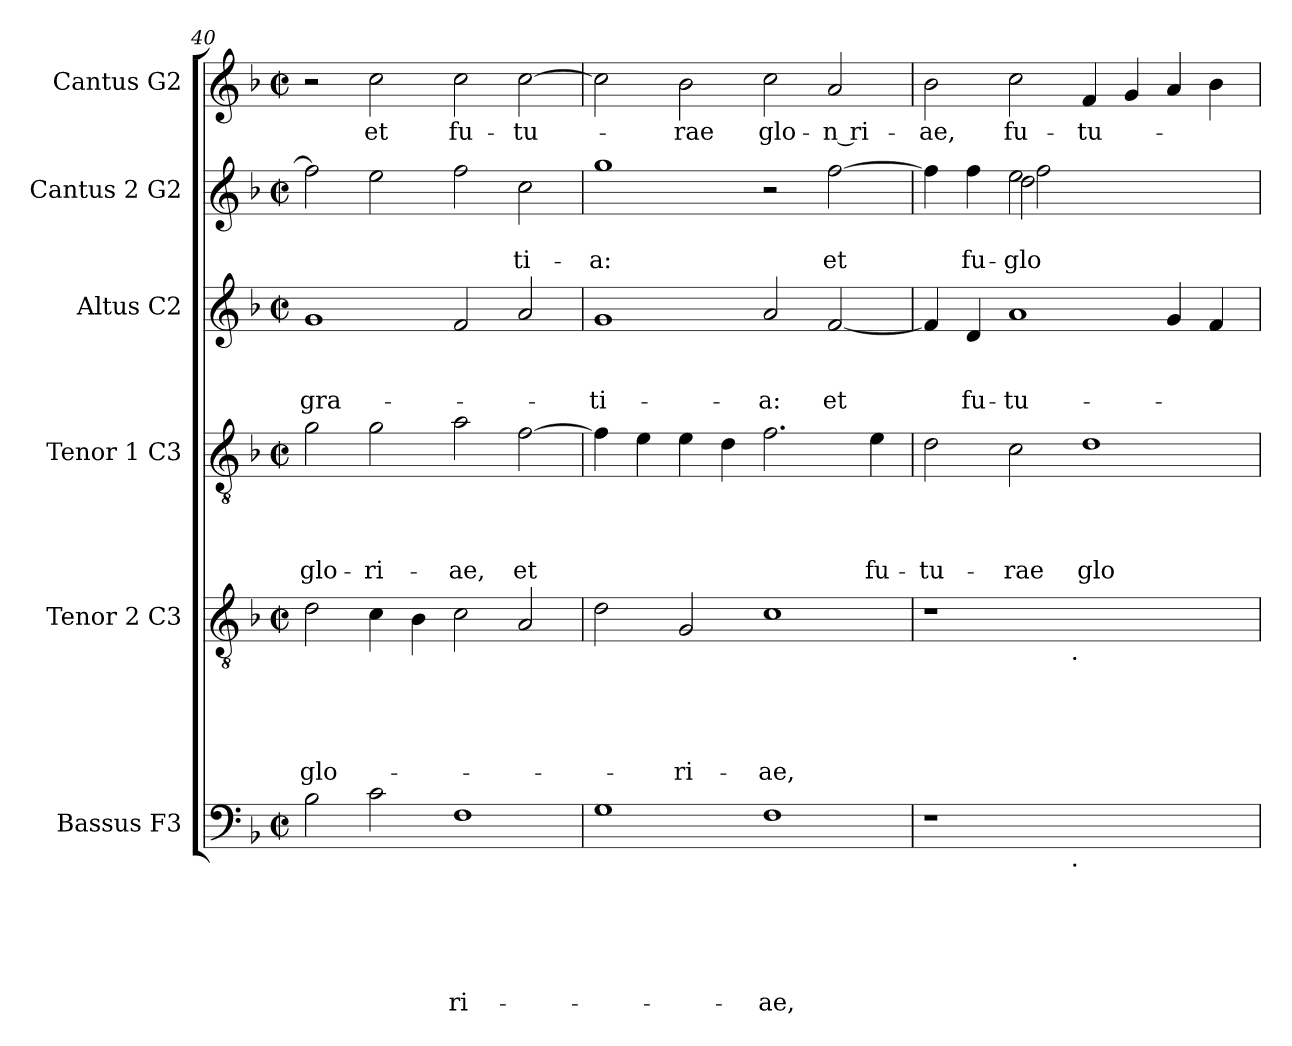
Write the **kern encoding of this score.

**kern	**text	**text	**text	**text	**text	**text	**kern	**text	**text	**text	**text	**text	**kern	**text	**text	**text	**text	**kern	**text	**text	**text	**kern	**text	**text	**kern	**text
*part6	*part6	*part6	*part6	*part6	*part6	*part6	*part5	*part5	*part5	*part5	*part5	*part5	*part4	*part4	*part4	*part4	*part4	*part3	*part3	*part3	*part3	*part2	*part2	*part2	*part1	*part1
*staff6	*staff6	*staff6	*staff6	*staff6	*staff6	*staff6	*staff5	*staff5	*staff5	*staff5	*staff5	*staff5	*staff4	*staff4	*staff4	*staff4	*staff4	*staff3	*staff3	*staff3	*staff3	*staff2	*staff2	*staff2	*staff1	*staff1
*I"Bassus F3	*	*	*	*	*	*	*I"Tenor 2 C3	*	*	*	*	*	*I"Tenor 1 C3	*	*	*	*	*I"Altus C2	*	*	*	*I"Cantus 2 G2	*	*	*I"Cantus G2	*
*clefF4	*	*	*	*	*	*	*clefGv2	*	*	*	*	*	*clefGv2	*	*	*	*	*clefG2	*	*	*	*clefG2	*	*	*clefG2	*
*k[b-]	*	*	*	*	*	*	*k[b-]	*	*	*	*	*	*k[b-]	*	*	*	*	*k[b-]	*	*	*	*k[b-]	*	*	*k[b-]	*
*F:	*	*	*	*	*	*	*F:	*	*	*	*	*	*F:	*	*	*	*	*F:	*	*	*	*F:	*	*	*F:	*
*M2/2	*	*	*	*	*	*	*M2/2	*	*	*	*	*	*M2/2	*	*	*	*	*M2/2	*	*	*	*M2/2	*	*	*M2/2	*
*met(c|)	*	*	*	*	*	*	*met(c|)	*	*	*	*	*	*met(c|)	*	*	*	*	*met(c|)	*	*	*	*met(c|)	*	*	*met(c|)	*
=40	=40	=40	=40	=40	=40	=40	=40	=40	=40	=40	=40	=40	=40	=40	=40	=40	=40	=40	=40	=40	=40	=40	=40	=40	=40	=40
!	!	!	!	!	!	!	!	!	!	!	!	!LO:LY:b	!	!	!	!	!LO:LY:b	!	!	!	!LO:LY:b	!	!	!	!	!
2B-\	.	.	.	.	.	.	2d\	.	.	.	.	glo-	2g\	.	.	.	glo-	1g	.	.	gra-	2ff\]	.	.	2r	.
!	!	!	!	!	!	!	!	!	!	!	!	!	!	!	!	!	!LO:LY:b	!	!	!	!	!	!	!	!	!LO:LY:b
2c\	.	.	.	.	.	.	4c\	.	.	.	.	.	2g\	.	.	.	-ri-	.	.	.	.	2ee\	.	.	2cc\	et
.	.	.	.	.	.	.	4B-\	.	.	.	.	.	.	.	.	.	.	.	.	.	.	.	.	.	.	.
!	!	!	!	!	!	!LO:LY:b	!	!	!	!	!	!	!	!	!	!	!LO:LY:b	!	!	!	!	!	!	!	!	!LO:LY:b
1F	.	.	.	.	.	-ri-	2c\	.	.	.	.	.	2a\	.	.	.	-ae,	2f/	.	.	.	2ff\	.	.	2cc\	fu-
!	!	!	!	!	!	!	!	!	!	!	!	!	!	!	!	!	!LO:LY:b	!	!	!	!	!	!	!LO:LY:b	!	!LO:LY:b
.	.	.	.	.	.	.	2A/	.	.	.	.	.	[>2f\	.	.	.	et	2a/	.	.	.	2cc\	.	-ti-	[>2cc\	-tu-
!!LO:PB:g=z
=41	=41	=41	=41	=41	=41	=41	=41	=41	=41	=41	=41	=41	=41	=41	=41	=41	=41	=41	=41	=41	=41	=41	=41	=41	=41	=41
!	!	!	!	!	!	!	!	!	!	!	!	!	!	!	!	!	!	!	!	!	!LO:LY:b	!	!	!LO:LY:b:rj	!	!
1G	.	.	.	.	.	.	2d\	.	.	.	.	.	4f\]	.	.	.	.	1g	.	.	-ti-	1gg	.	-a:	2cc\]	.
.	.	.	.	.	.	.	.	.	.	.	.	.	4e\	.	.	.	.	.	.	.	.	.	.	.	.	.
!	!	!	!	!	!	!	!	!	!	!	!	!LO:LY:b	!	!	!	!	!	!	!	!	!	!	!	!	!	!LO:LY:b
.	.	.	.	.	.	.	2G/	.	.	.	.	-ri-	4e\	.	.	.	.	.	.	.	.	.	.	.	2b-\	-rae
.	.	.	.	.	.	.	.	.	.	.	.	.	4d\	.	.	.	.	.	.	.	.	.	.	.	.	.
!	!	!	!	!	!	!LO:LY:b	!	!	!	!	!	!LO:LY:b	!	!	!	!	!	!	!	!	!LO:LY:b	!	!	!	!	!LO:LY:b
1F	.	.	.	.	.	-ae,	1c	.	.	.	.	-ae,	2.f\	.	.	.	.	2a/	.	.	-a:	2r	.	.	2cc\	glo-
!	!	!	!	!	!	!	!	!	!	!	!	!	!	!	!	!	!	!	!	!	!LO:LY:b	!	!	!LO:LY:b	!	!LO:LY:b:rj
.	.	.	.	.	.	.	.	.	.	.	.	.	.	.	.	.	.	[<2f/	.	.	et	[>2ff\	.	et	2a/	-n ri-
!	!	!	!	!	!	!	!	!	!	!	!	!	!	!	!	!	!LO:LY:b	!	!	!	!	!	!	!	!	!
.	.	.	.	.	.	.	.	.	.	.	.	.	4e\	.	.	.	fu-	.	.	.	.	.	.	.	.	.
=42	=42	=42	=42	=42	=42	=42	=42	=42	=42	=42	=42	=42	=42	=42	=42	=42	=42	=42	=42	=42	=42	=42	=42	=42	=42	=42
!	!	!	!	!	!	!	!	!	!	!	!	!	!	!	!	!	!LO:LY:b	!	!	!	!	!	!	!	!	!LO:LY:b
*^	*	*	*	*	*	*	*^	*	*	*	*	*	*	*	*	*	*	*	*	*	*	*^	*	*	*	*
*	*	*	*	*	*	*	*	*	*	*	*	*	*	*	*	*	*	*	*	*	*	*	*	*	*^	*	*	*	*
1r	2ryy	.	.	.	.	.	.	1r	2ryy	.	.	.	.	.	2d\	.	.	.	-tu-	4f/]	.	.	.	4ff\]	2ryy	2ryy	.	.	2b-\	-ae,
!	!	!	!	!	!	!	!	!	!	!	!	!	!	!	!	!	!	!	!	!	!	!	!LO:LY:b	!	!	!	!	!LO:LY:b	!	!
.	.	.	.	.	.	.	.	.	.	.	.	.	.	.	.	.	.	.	.	4d/	.	.	fu-	4ff\	.	.	.	fu-	.	.
!	!	!	!	!	!	!	!	!	!	!	!	!	!	!	!	!	!	!	!LO:LY:b	!	!	!	!LO:LY:b	!	!	!	!	!LO:LY:b	!	!
!	!	!	!	!	!	!	!	!	!	!	!	!	!	!	!	!	!	!	!	!	!	!	!	!	!	!	!	!LO:LY:b	!	!
!	!	!	!	!	!	!	!	!	!	!	!	!	!	!	!	!	!	!	!	!	!	!	!	!	!	!	!	!LO:LY:b	!	!LO:LY:b
.	4...ryy	.	.	.	.	.	.	.	4...ryy	.	.	.	.	.	2c\	.	.	.	-rae	1a	.	.	-tu-	2ee\	2dd\	2ff\	.	glo-	2cc\	fu-
!	!	!	!	!	!	!	!	!	!LO:TX:b:t=.	!	!	!	!	!	!	!	!	!	!	!	!	!	!	!	!	!	!	!	!	!
!	!LO:TX:b:t=.	!	!	!	!	!	!	!	!	!	!	!	!	!	!	!	!	!	!	!	!	!	!	!	!	!	!	!	!	!
.	1ryy	.	.	.	.	.	.	.	1ryy	.	.	.	.	.	.	.	.	.	.	.	.	.	.	.	.	.	.	.	.	.
!	!	!	!	!	!	!	!	!	!	!	!	!	!	!	!	!	!	!	!LO:LY:b	!	!	!	!	!	!	!	!	!	!	!LO:LY:b
1ryy	.	.	.	.	.	.	.	1ryy	.	.	.	.	.	.	1d	.	.	.	glo-	.	.	.	.	1ryy	1ryy	1ryy	.	.	4f/	-tu-
.	.	.	.	.	.	.	.	.	.	.	.	.	.	.	.	.	.	.	.	.	.	.	.	.	.	.	.	.	4g/	.
.	.	.	.	.	.	.	.	.	.	.	.	.	.	.	.	.	.	.	.	4g/	.	.	.	.	.	.	.	.	4a/	.
.	.	.	.	.	.	.	.	.	.	.	.	.	.	.	.	.	.	.	.	4f/	.	.	.	.	.	.	.	.	4b-\	.
.	32ryy	.	.	.	.	.	.	.	32ryy	.	.	.	.	.	.	.	.	.	.	.	.	.	.	.	.	.	.	.	.	.
*v	*v	*	*	*	*	*	*	*	*	*	*	*	*	*	*	*	*	*	*	*	*	*	*	*v	*v	*v	*	*	*	*
*	*	*	*	*	*	*	*v	*v	*	*	*	*	*	*	*	*	*	*	*	*	*	*	*	*	*	*	*
=	=	=	=	=	=	=	=	=	=	=	=	=	=	=	=	=	=	=	=	=	=	=	=	=	=	=
*-	*-	*-	*-	*-	*-	*-	*-	*-	*-	*-	*-	*-	*-	*-	*-	*-	*-	*-	*-	*-	*-	*-	*-	*-	*-	*-
